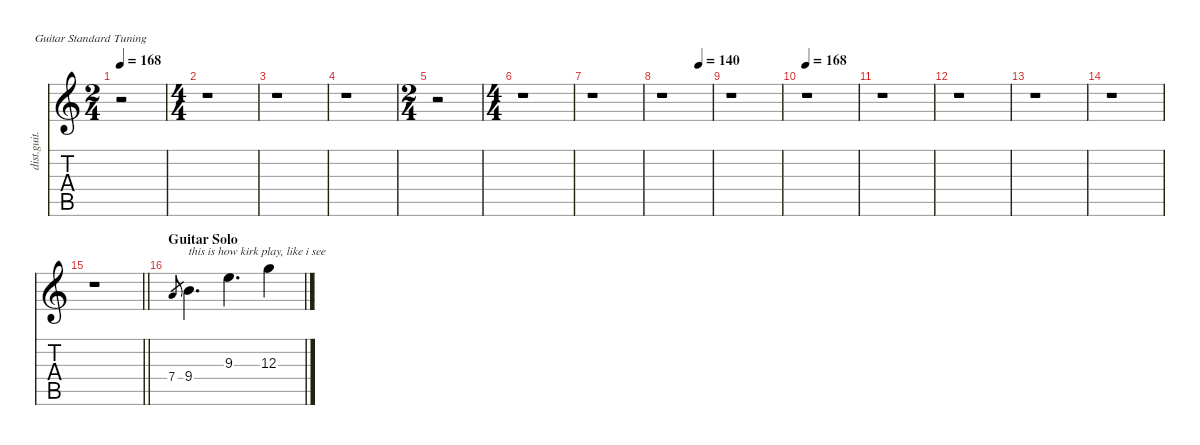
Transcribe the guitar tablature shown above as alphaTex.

\defaultSystemsLayout 4
\hideDynamics
\bracketExtendMode nobrackets
\otherSystemsTrackNameOrientation horizontal
\track ("Guitar VII Solo/Dist" "dist.guit.") {instrument distortionguitar}
\staff {score tabs}
\tuning (E4 B3 G3 D3 A2 E2)
\ts (2 4)
\beaming (8 2 2)
\tempo 168
\clef g2
\ks c
r.2{dy mf} |
\ts (4 4)
\beaming (8 2 2 2 2)
r.1 |
r.1 |
r.1 |
\ts (2 4)
\beaming (8 2 2)
r.2 |
\ts (4 4)
\beaming (8 2 2 2 2)
r.1 |
r.1 |
\tempo (140 0.75)
r.1 |
r.1 |
\tempo 168
r.1 |
r.1 |
r.1 |
r.1 |
r.1 |
\barLineRight lightlight
r.1 |
\section ("" "Guitar Solo")
7.4.8{gr} 9.4.4{d txt "this is how kirk play, like i see" dy f} 9.3.4{d} 12.3.4
